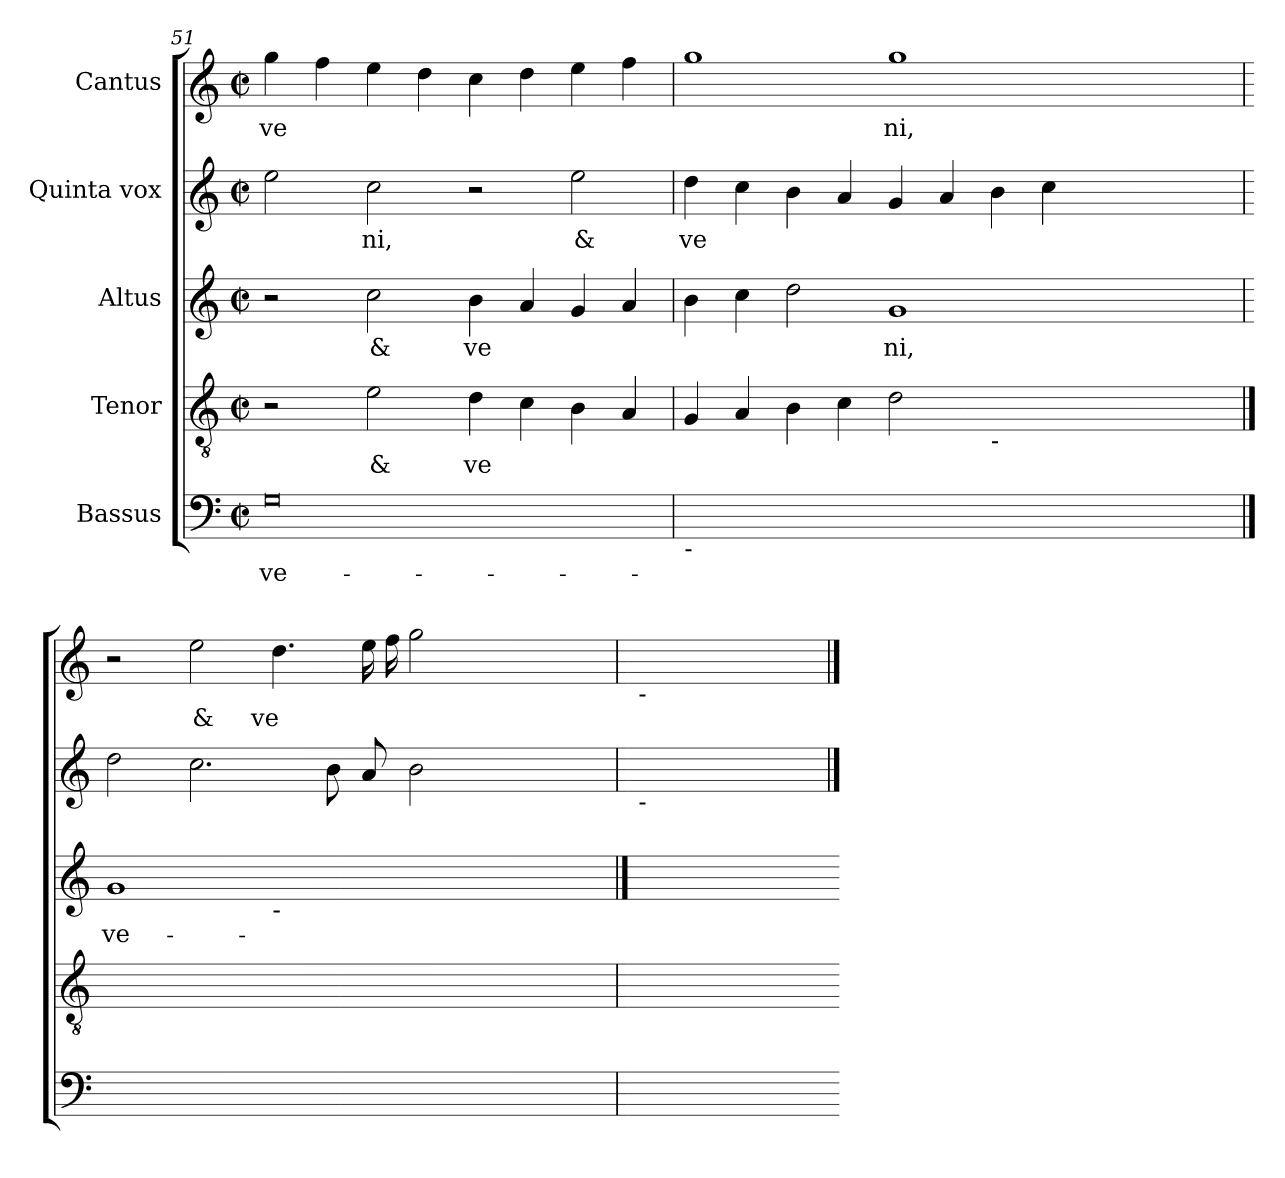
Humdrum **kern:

**kern	**text	**kern	**text	**kern	**text	**kern	**text	**kern	**text
*part5	*part5	*part4	*part4	*part3	*part3	*part2	*part2	*part1	*part1
*staff5	*staff5	*staff4	*staff4	*staff3	*staff3	*staff2	*staff2	*staff1	*staff1
*I"Bassus	*	*I"Tenor	*	*I"Altus	*	*I"Quinta vox	*	*I"Cantus	*
*clefF4	*	*clefGv2	*	*clefG2	*	*clefG2	*	*clefG2	*
*k[]	*	*k[]	*	*k[]	*	*k[]	*	*k[]	*
*C:	*	*C:	*	*C:	*	*C:	*	*C:	*
*M4/2	*	*M4/2	*	*M4/2	*	*M4/2	*	*M4/2	*
*met(c|)	*	*met(c|)	*	*met(c|)	*	*met(c|)	*	*met(c|)	*
=51A	=51A	=51A	=51A	=51A	=51A	=51A	=51A	=51A	=51A
!	!LO:LY:b	!	!	!	!	!	!	!	!LO:LY:b
0G	ve-	2r	.	2r	.	2ee	.	4gg	ve
.	.	.	.	.	.	.	.	4ff	.
!	!	!	!LO:LY:b	!	!LO:LY:b	!	!LO:LY:b	!	!
.	.	2e	&	2cc	&	2cc	ni,	4ee	.
.	.	.	.	.	.	.	.	4dd	.
!	!	!	!LO:LY:b	!	!LO:LY:b	!	!	!	!
.	.	4d	ve	4b	ve	2r	.	4cc	.
.	.	4c	.	4a	.	.	.	4dd	.
!	!	!	!	!	!	!	!LO:LY:b	!	!
.	.	4B	.	4g	.	2ee	&	4ee	.
.	.	4A	.	4a	.	.	.	4ff	.
=52A	=52A	=52A	=52A	=52A	=52A	=52A	=52A	=52A	=52A
!LO:TX:b:t=-	!	!	!	!	!	!	!	!	!
!	!LO:LY:b	!	!	!	!	!	!LO:LY:b	!	!
0Cyy	-ni.	4G	.	4b	.	4dd	ve	1gg	.
.	.	4A	.	4cc	.	4cc	.	.	.
.	.	4B	.	2dd	.	4b	.	.	.
.	.	4c	.	.	.	4a	.	.	.
!	!	!	!	!	!LO:LY:b	!	!	!	!LO:LY:b
.	.	2d	.	1g	ni,	4g	.	1gg	ni,
.	.	.	.	.	.	4a	.	.	.
!	!	!LO:TX:b:t=-	!	!	!	!	!	!	!
!	!	!	!LO:LY:b	!	!	!	!	!	!
.	.	0cyy	ni.	.	.	4b	.	.	.
.	.	.	.	.	.	4cc	.	.	.
1.ryy	.	.	.	1.ryy	.	1.ryy	.	1.ryy	.
==53A	=53A	==53A	=53A	=53A	=53A	=53A	=53A	=53A	=53A
!	!	!	!	!	!LO:LY:b	!	!	!	!
0ryy	.	0ryy	.	1g	ve-	2dd	.	2r	.
!	!	!	!	!	!	!	!	!	!LO:LY:b
.	.	.	.	.	.	2.cc	.	2ee	&
!	!	!	!	!LO:TX:b:t=-	!	!	!	!	!
!	!	!	!	!	!LO:LY:b	!	!	!	!LO:LY:b
.	.	.	.	0gyy	-ni.	.	.	4.dd	ve
.	.	.	.	.	.	8b	.	.	.
.	.	.	.	.	.	8a	.	16ee	.
.	.	.	.	.	.	.	.	16ff	.
.	.	.	.	.	.	2b	.	2gg	.
1ryy	.	1ryy	.	.	.	1ryy	.	1ryy	.
=54A	=54A	=54A	=54A	==54A	=54A	=54A	=54A	=54A	=54A
!	!	!	!	!	!	!	!	!LO:TX:b:t=-	!
!	!	!	!	!	!	!LO:TX:b:t=-	!	!	!
!	!	!	!	!	!	!	!LO:LY:b	!	!LO:LY:b
0ryy	.	0ryy	.	0ryy	.	0ccyy	ni.	0eeyy	ni.
=	==	=	==	=	==	==	==	==	==
*-	*-	*-	*-	*-	*-	*-	*-	*-	*-
